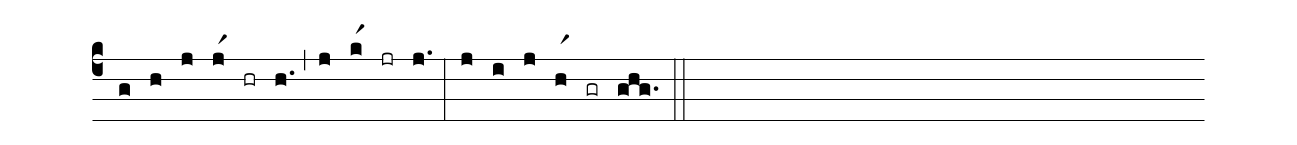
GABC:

%%
(c4)
(g) (h)
(j) (jr1) (hr) (h.)  (,)
(j) (kr1) (jr) (j.) (:)
(j) (i) (j) (hr1) (gr) (ghg.) (::)
